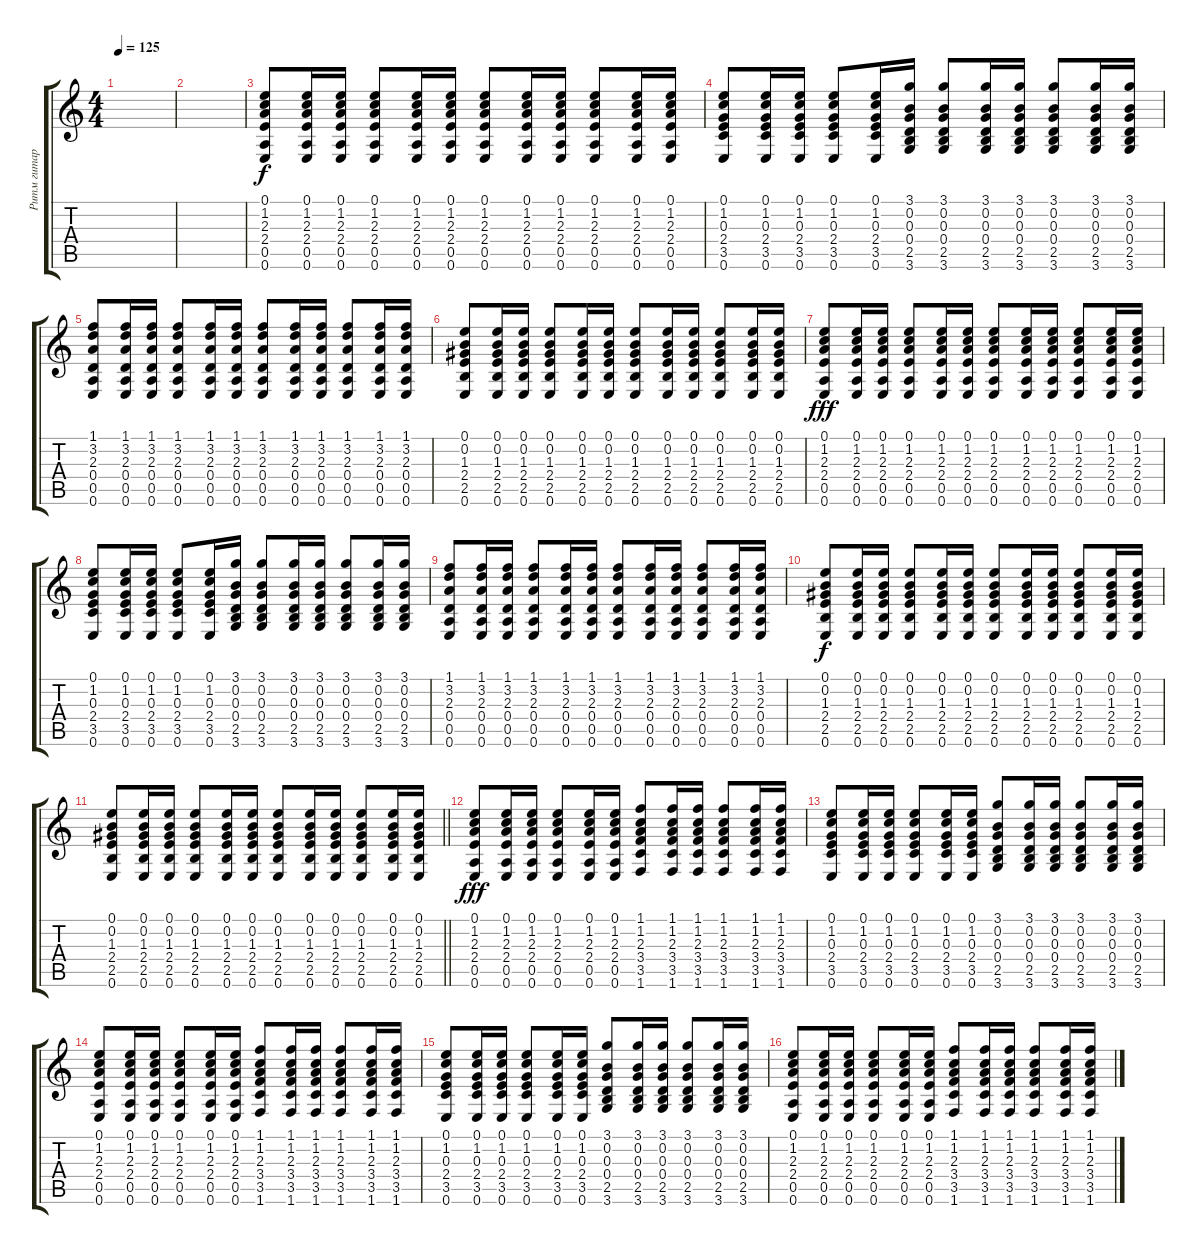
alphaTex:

\track ("Ритм гитара (акустика)" "Ритм гитар") {instrument acousticguitarnylon}
\staff {score tabs}
\tuning (E4 B3 G3 D3 A2 E2) {hide}
\ts (4 4)
\tempo 125
\clef g2
\ks c
|
|
(0.1 1.2 2.3 2.4 0.5 0.6).8 (0.1 1.2 2.3 2.4 0.5 0.6).16 (0.1 1.2 2.3 2.4 0.5 0.6).16 (0.1 1.2 2.3 2.4 0.5 0.6).8 (0.1 1.2 2.3 2.4 0.5 0.6).16 (0.1 1.2 2.3 2.4 0.5 0.6).16 (0.1 1.2 2.3 2.4 0.5 0.6).8 (0.1 1.2 2.3 2.4 0.5 0.6).16 (0.1 1.2 2.3 2.4 0.5 0.6).16 (0.1 1.2 2.3 2.4 0.5 0.6).8 (0.1 1.2 2.3 2.4 0.5 0.6).16 (0.1 1.2 2.3 2.4 0.5 0.6).16 |
(0.1 1.2 0.3 2.4 3.5 0.6).8 (0.1 1.2 0.3 2.4 3.5 0.6).16 (0.1 1.2 0.3 2.4 3.5 0.6).16 (0.1 1.2 0.3 2.4 3.5 0.6).8 (0.1 1.2 0.3 2.4 3.5 0.6).16 (3.1 0.2 0.3 0.4 2.5 3.6).16 (3.1 0.2 0.3 0.4 2.5 3.6).8 (3.1 0.2 0.3 0.4 2.5 3.6).16 (3.1 0.2 0.3 0.4 2.5 3.6).16 (3.1 0.2 0.3 0.4 2.5 3.6).8 (3.1 0.2 0.3 0.4 2.5 3.6).16 (3.1 0.2 0.3 0.4 2.5 3.6).16 |
(1.1 3.2 2.3 0.4 0.5 0.6).8 (1.1 3.2 2.3 0.4 0.5 0.6).16 (1.1 3.2 2.3 0.4 0.5 0.6).16 (1.1 3.2 2.3 0.4 0.5 0.6).8 (1.1 3.2 2.3 0.4 0.5 0.6).16 (1.1 3.2 2.3 0.4 0.5 0.6).16 (1.1 3.2 2.3 0.4 0.5 0.6).8 (1.1 3.2 2.3 0.4 0.5 0.6).16 (1.1 3.2 2.3 0.4 0.5 0.6).16 (1.1 3.2 2.3 0.4 0.5 0.6).8 (1.1 3.2 2.3 0.4 0.5 0.6).16 (1.1 3.2 2.3 0.4 0.5 0.6).16 |
(0.1 0.2 1.3 2.4 2.5 0.6).8{dy f} (0.1 0.2 1.3 2.4 2.5 0.6).16 (0.1 0.2 1.3 2.4 2.5 0.6).16 (0.1 0.2 1.3 2.4 2.5 0.6).8 (0.1 0.2 1.3 2.4 2.5 0.6).16 (0.1 0.2 1.3 2.4 2.5 0.6).16 (0.1 0.2 1.3 2.4 2.5 0.6).8 (0.1 0.2 1.3 2.4 2.5 0.6).16 (0.1 0.2 1.3 2.4 2.5 0.6).16 (0.1 0.2 1.3 2.4 2.5 0.6).8 (0.1 0.2 1.3 2.4 2.5 0.6).16 (0.1 0.2 1.3 2.4 2.5 0.6).16 |
(0.1 1.2 2.3 2.4 0.5 0.6).8{dy fff} (0.1 1.2 2.3 2.4 0.5 0.6).16 (0.1 1.2 2.3 2.4 0.5 0.6).16 (0.1 1.2 2.3 2.4 0.5 0.6).8 (0.1 1.2 2.3 2.4 0.5 0.6).16 (0.1 1.2 2.3 2.4 0.5 0.6).16 (0.1 1.2 2.3 2.4 0.5 0.6).8 (0.1 1.2 2.3 2.4 0.5 0.6).16 (0.1 1.2 2.3 2.4 0.5 0.6).16 (0.1 1.2 2.3 2.4 0.5 0.6).8 (0.1 1.2 2.3 2.4 0.5 0.6).16 (0.1 1.2 2.3 2.4 0.5 0.6).16 |
(0.1 1.2 0.3 2.4 3.5 0.6).8 (0.1 1.2 0.3 2.4 3.5 0.6).16 (0.1 1.2 0.3 2.4 3.5 0.6).16 (0.1 1.2 0.3 2.4 3.5 0.6).8 (0.1 1.2 0.3 2.4 3.5 0.6).16 (3.1 0.2 0.3 0.4 2.5 3.6).16 (3.1 0.2 0.3 0.4 2.5 3.6).8 (3.1 0.2 0.3 0.4 2.5 3.6).16 (3.1 0.2 0.3 0.4 2.5 3.6).16 (3.1 0.2 0.3 0.4 2.5 3.6).8 (3.1 0.2 0.3 0.4 2.5 3.6).16 (3.1 0.2 0.3 0.4 2.5 3.6).16 |
(1.1 3.2 2.3 0.4 0.5 0.6).8 (1.1 3.2 2.3 0.4 0.5 0.6).16 (1.1 3.2 2.3 0.4 0.5 0.6).16 (1.1 3.2 2.3 0.4 0.5 0.6).8 (1.1 3.2 2.3 0.4 0.5 0.6).16 (1.1 3.2 2.3 0.4 0.5 0.6).16 (1.1 3.2 2.3 0.4 0.5 0.6).8 (1.1 3.2 2.3 0.4 0.5 0.6).16 (1.1 3.2 2.3 0.4 0.5 0.6).16 (1.1 3.2 2.3 0.4 0.5 0.6).8 (1.1 3.2 2.3 0.4 0.5 0.6).16 (1.1 3.2 2.3 0.4 0.5 0.6).16 |
(0.1 0.2 1.3 2.4 2.5 0.6).8{dy f} (0.1 0.2 1.3 2.4 2.5 0.6).16 (0.1 0.2 1.3 2.4 2.5 0.6).16 (0.1 0.2 1.3 2.4 2.5 0.6).8 (0.1 0.2 1.3 2.4 2.5 0.6).16 (0.1 0.2 1.3 2.4 2.5 0.6).16 (0.1 0.2 1.3 2.4 2.5 0.6).8 (0.1 0.2 1.3 2.4 2.5 0.6).16 (0.1 0.2 1.3 2.4 2.5 0.6).16 (0.1 0.2 1.3 2.4 2.5 0.6).8 (0.1 0.2 1.3 2.4 2.5 0.6).16 (0.1 0.2 1.3 2.4 2.5 0.6).16 |
\barLineRight lightlight
(0.1 0.2 1.3 2.4 2.5 0.6).8 (0.1 0.2 1.3 2.4 2.5 0.6).16 (0.1 0.2 1.3 2.4 2.5 0.6).16 (0.1 0.2 1.3 2.4 2.5 0.6).8 (0.1 0.2 1.3 2.4 2.5 0.6).16 (0.1 0.2 1.3 2.4 2.5 0.6).16 (0.1 0.2 1.3 2.4 2.5 0.6).8 (0.1 0.2 1.3 2.4 2.5 0.6).16 (0.1 0.2 1.3 2.4 2.5 0.6).16 (0.1 0.2 1.3 2.4 2.5 0.6).8 (0.1 0.2 1.3 2.4 2.5 0.6).16 (0.1 0.2 1.3 2.4 2.5 0.6).16 |
(0.1 1.2 2.3 2.4 0.5 0.6).8{dy fff} (0.1 1.2 2.3 2.4 0.5 0.6).16 (0.1 1.2 2.3 2.4 0.5 0.6).16 (0.1 1.2 2.3 2.4 0.5 0.6).8 (0.1 1.2 2.3 2.4 0.5 0.6).16 (0.1 1.2 2.3 2.4 0.5 0.6).16 (1.1 1.2 2.3 3.4 3.5 1.6).8 (1.1 1.2 2.3 3.4 3.5 1.6).16 (1.1 1.2 2.3 3.4 3.5 1.6).16 (1.1 1.2 2.3 3.4 3.5 1.6).8 (1.1 1.2 2.3 3.4 3.5 1.6).16 (1.1 1.2 2.3 3.4 3.5 1.6).16 |
(0.1 1.2 0.3 2.4 3.5 0.6).8 (0.1 1.2 0.3 2.4 3.5 0.6).16 (0.1 1.2 0.3 2.4 3.5 0.6).16 (0.1 1.2 0.3 2.4 3.5 0.6).8 (0.1 1.2 0.3 2.4 3.5 0.6).16 (0.1 1.2 0.3 2.4 3.5 0.6).16 (3.1 0.2 0.3 0.4 2.5 3.6).8 (3.1 0.2 0.3 0.4 2.5 3.6).16 (3.1 0.2 0.3 0.4 2.5 3.6).16 (3.1 0.2 0.3 0.4 2.5 3.6).8 (3.1 0.2 0.3 0.4 2.5 3.6).16 (3.1 0.2 0.3 0.4 2.5 3.6).16 |
(0.1 1.2 2.3 2.4 0.5 0.6).8 (0.1 1.2 2.3 2.4 0.5 0.6).16 (0.1 1.2 2.3 2.4 0.5 0.6).16 (0.1 1.2 2.3 2.4 0.5 0.6).8 (0.1 1.2 2.3 2.4 0.5 0.6).16 (0.1 1.2 2.3 2.4 0.5 0.6).16 (1.1 1.2 2.3 3.4 3.5 1.6).8 (1.1 1.2 2.3 3.4 3.5 1.6).16 (1.1 1.2 2.3 3.4 3.5 1.6).16 (1.1 1.2 2.3 3.4 3.5 1.6).8 (1.1 1.2 2.3 3.4 3.5 1.6).16 (1.1 1.2 2.3 3.4 3.5 1.6).16 |
(0.1 1.2 0.3 2.4 3.5 0.6).8 (0.1 1.2 0.3 2.4 3.5 0.6).16 (0.1 1.2 0.3 2.4 3.5 0.6).16 (0.1 1.2 0.3 2.4 3.5 0.6).8 (0.1 1.2 0.3 2.4 3.5 0.6).16 (0.1 1.2 0.3 2.4 3.5 0.6).16 (3.1 0.2 0.3 0.4 2.5 3.6).8 (3.1 0.2 0.3 0.4 2.5 3.6).16 (3.1 0.2 0.3 0.4 2.5 3.6).16 (3.1 0.2 0.3 0.4 2.5 3.6).8 (3.1 0.2 0.3 0.4 2.5 3.6).16 (3.1 0.2 0.3 0.4 2.5 3.6).16 |
(0.1 1.2 2.3 2.4 0.5 0.6).8 (0.1 1.2 2.3 2.4 0.5 0.6).16 (0.1 1.2 2.3 2.4 0.5 0.6).16 (0.1 1.2 2.3 2.4 0.5 0.6).8 (0.1 1.2 2.3 2.4 0.5 0.6).16 (0.1 1.2 2.3 2.4 0.5 0.6).16 (1.1 1.2 2.3 3.4 3.5 1.6).8 (1.1 1.2 2.3 3.4 3.5 1.6).16 (1.1 1.2 2.3 3.4 3.5 1.6).16 (1.1 1.2 2.3 3.4 3.5 1.6).8 (1.1 1.2 2.3 3.4 3.5 1.6).16 (1.1 1.2 2.3 3.4 3.5 1.6).16
